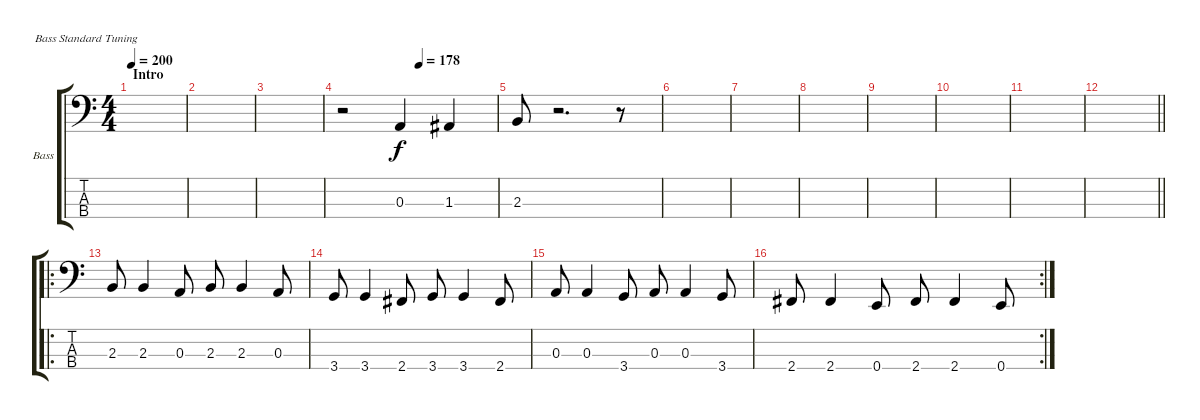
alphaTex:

\bracketExtendMode groupsimilarinstruments
\firstSystemTrackNameOrientation horizontal
\otherSystemsTrackNameOrientation horizontal
\track ("Bass" "Bass") {instrument electricbasspick}
\staff {score tabs}
\tuning (G2 D2 A1 E1)
\ts (4 4)
\beaming (8 2 2 2 2)
\section ("" "Intro")
\tempo 200
\clef f4
\ks c
|
|
|
\tempo (178 0.5)
r.2 0.3.4 1.3.4 |
2.3.8 r.2{d} r.8 |
|
|
|
|
|
|
\barLineRight lightlight
|
\ro
2.3.8 2.3.4 0.3.8 2.3.8 2.3.4 0.3.8 |
3.4.8 3.4.4 2.4.8 3.4.8 3.4.4 2.4.8 |
0.3.8 0.3.4 3.4.8 0.3.8 0.3.4 3.4.8 |
\rc 2
2.4.8 2.4.4 0.4.8 2.4.8 2.4.4 0.4.8
